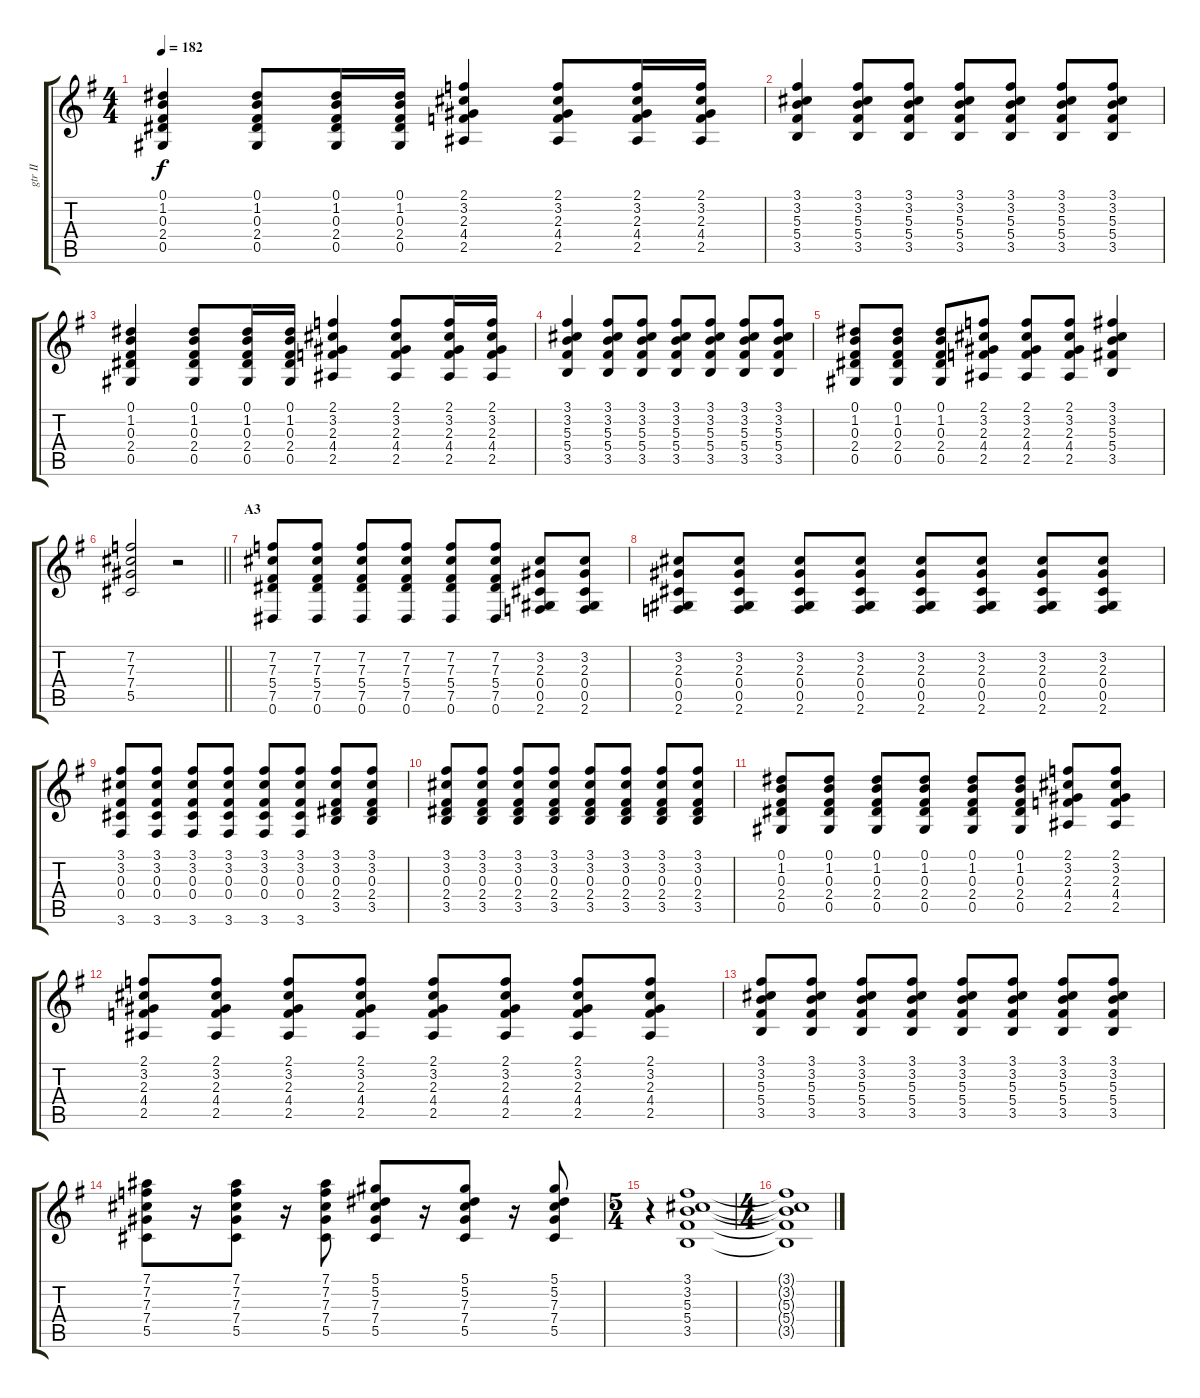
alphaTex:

\track ("gtr II" "gtr II") {instrument electricguitarclean}
\staff {score tabs}
\tuning (Eb4 Bb3 Gb3 Db3 Ab2 Eb2) {hide}
\ts (4 4)
\tempo 182
\clef g2
\ks g
(0.1 1.2 0.3 2.4 0.5).4{dy f} (0.1 1.2 0.3 2.4 0.5).8 (0.1 1.2 0.3 2.4 0.5).16 (0.1 1.2 0.3 2.4 0.5).16 (2.1 3.2 2.3 4.4 2.5).4 (2.1 3.2 2.3 4.4 2.5).8 (2.1 3.2 2.3 4.4 2.5).16 (2.1 3.2 2.3 4.4 2.5).16 |
(3.1 3.2 5.3 5.4 3.5).4 (3.1 3.2 5.3 5.4 3.5).8 (3.1 3.2 5.3 5.4 3.5).8 (3.1 3.2 5.3 5.4 3.5).8 (3.1 3.2 5.3 5.4 3.5).8 (3.1 3.2 5.3 5.4 3.5).8 (3.1 3.2 5.3 5.4 3.5).8 |
(0.1 1.2 0.3 2.4 0.5).4 (0.1 1.2 0.3 2.4 0.5).8 (0.1 1.2 0.3 2.4 0.5).16 (0.1 1.2 0.3 2.4 0.5).16 (2.1 3.2 2.3 4.4 2.5).4 (2.1 3.2 2.3 4.4 2.5).8 (2.1 3.2 2.3 4.4 2.5).16 (2.1 3.2 2.3 4.4 2.5).16 |
(3.1 3.2 5.3 5.4 3.5).4 (3.1 3.2 5.3 5.4 3.5).8 (3.1 3.2 5.3 5.4 3.5).8 (3.1 3.2 5.3 5.4 3.5).8 (3.1 3.2 5.3 5.4 3.5).8 (3.1 3.2 5.3 5.4 3.5).8 (3.1 3.2 5.3 5.4 3.5).8 |
(0.1 1.2 0.3 2.4 0.5).8 (0.1 1.2 0.3 2.4 0.5).8 (0.1 1.2 0.3 2.4 0.5).8 (2.1 3.2 2.3 4.4 2.5).8 (2.1 3.2 2.3 4.4 2.5).8 (2.1 3.2 2.3 4.4 2.5).8 (3.1 3.2 5.3 5.4 3.5).4 |
\barLineRight lightlight
(7.2 7.3 7.4 5.5).2 r.2 |
\section ("" "A3")
(7.2 7.3 5.4 7.5 0.6).8 (7.2 7.3 5.4 7.5 0.6).8 (7.2 7.3 5.4 7.5 0.6).8 (7.2 7.3 5.4 7.5 0.6).8 (7.2 7.3 5.4 7.5 0.6).8 (7.2 7.3 5.4 7.5 0.6).8 (3.2 2.3 0.4 0.5 2.6).8 (3.2 2.3 0.4 0.5 2.6).8 |
(3.2 2.3 0.4 0.5 2.6).8 (3.2 2.3 0.4 0.5 2.6).8 (3.2 2.3 0.4 0.5 2.6).8 (3.2 2.3 0.4 0.5 2.6).8 (3.2 2.3 0.4 0.5 2.6).8 (3.2 2.3 0.4 0.5 2.6).8 (3.2 2.3 0.4 0.5 2.6).8 (3.2 2.3 0.4 0.5 2.6).8 |
(3.1 3.2 0.3 0.4 3.6).8 (3.1 3.2 0.3 0.4 3.6).8 (3.1 3.2 0.3 0.4 3.6).8 (3.1 3.2 0.3 0.4 3.6).8 (3.1 3.2 0.3 0.4 3.6).8 (3.1 3.2 0.3 0.4 3.6).8 (3.1 3.2 0.3 2.4 3.5).8 (3.1 3.2 0.3 2.4 3.5).8 |
(3.1 3.2 0.3 2.4 3.5).8 (3.1 3.2 0.3 2.4 3.5).8 (3.1 3.2 0.3 2.4 3.5).8 (3.1 3.2 0.3 2.4 3.5).8 (3.1 3.2 0.3 2.4 3.5).8 (3.1 3.2 0.3 2.4 3.5).8 (3.1 3.2 0.3 2.4 3.5).8 (3.1 3.2 0.3 2.4 3.5).8 |
(0.1 1.2 0.3 2.4 0.5).8 (0.1 1.2 0.3 2.4 0.5).8 (0.1 1.2 0.3 2.4 0.5).8 (0.1 1.2 0.3 2.4 0.5).8 (0.1 1.2 0.3 2.4 0.5).8 (0.1 1.2 0.3 2.4 0.5).8 (2.1 3.2 2.3 4.4 2.5).8 (2.1 3.2 2.3 4.4 2.5).8 |
(2.1 3.2 2.3 4.4 2.5).8 (2.1 3.2 2.3 4.4 2.5).8 (2.1 3.2 2.3 4.4 2.5).8 (2.1 3.2 2.3 4.4 2.5).8 (2.1 3.2 2.3 4.4 2.5).8 (2.1 3.2 2.3 4.4 2.5).8 (2.1 3.2 2.3 4.4 2.5).8 (2.1 3.2 2.3 4.4 2.5).8 |
(3.1 3.2 5.3 5.4 3.5).8 (3.1 3.2 5.3 5.4 3.5).8 (3.1 3.2 5.3 5.4 3.5).8 (3.1 3.2 5.3 5.4 3.5).8 (3.1 3.2 5.3 5.4 3.5).8 (3.1 3.2 5.3 5.4 3.5).8 (3.1 3.2 5.3 5.4 3.5).8 (3.1 3.2 5.3 5.4 3.5).8 |
(7.1 7.2 7.3 7.4 5.5).8 r.16 (7.1 7.2 7.3 7.4 5.5).8 r.16 (7.1 7.2 7.3 7.4 5.5).8 (5.1 5.2 7.3 7.4 5.5).8 r.16 (5.1 5.2 7.3 7.4 5.5).8 r.16 (5.1 5.2 7.3 7.4 5.5).8 |
\ts (5 4)
r.4 (3.1 3.2 5.3 5.4 3.5).1 |
\ts (4 4)
(3.1{t} 3.2{t} 5.3{t} 5.4{t} 3.5{t}).1
